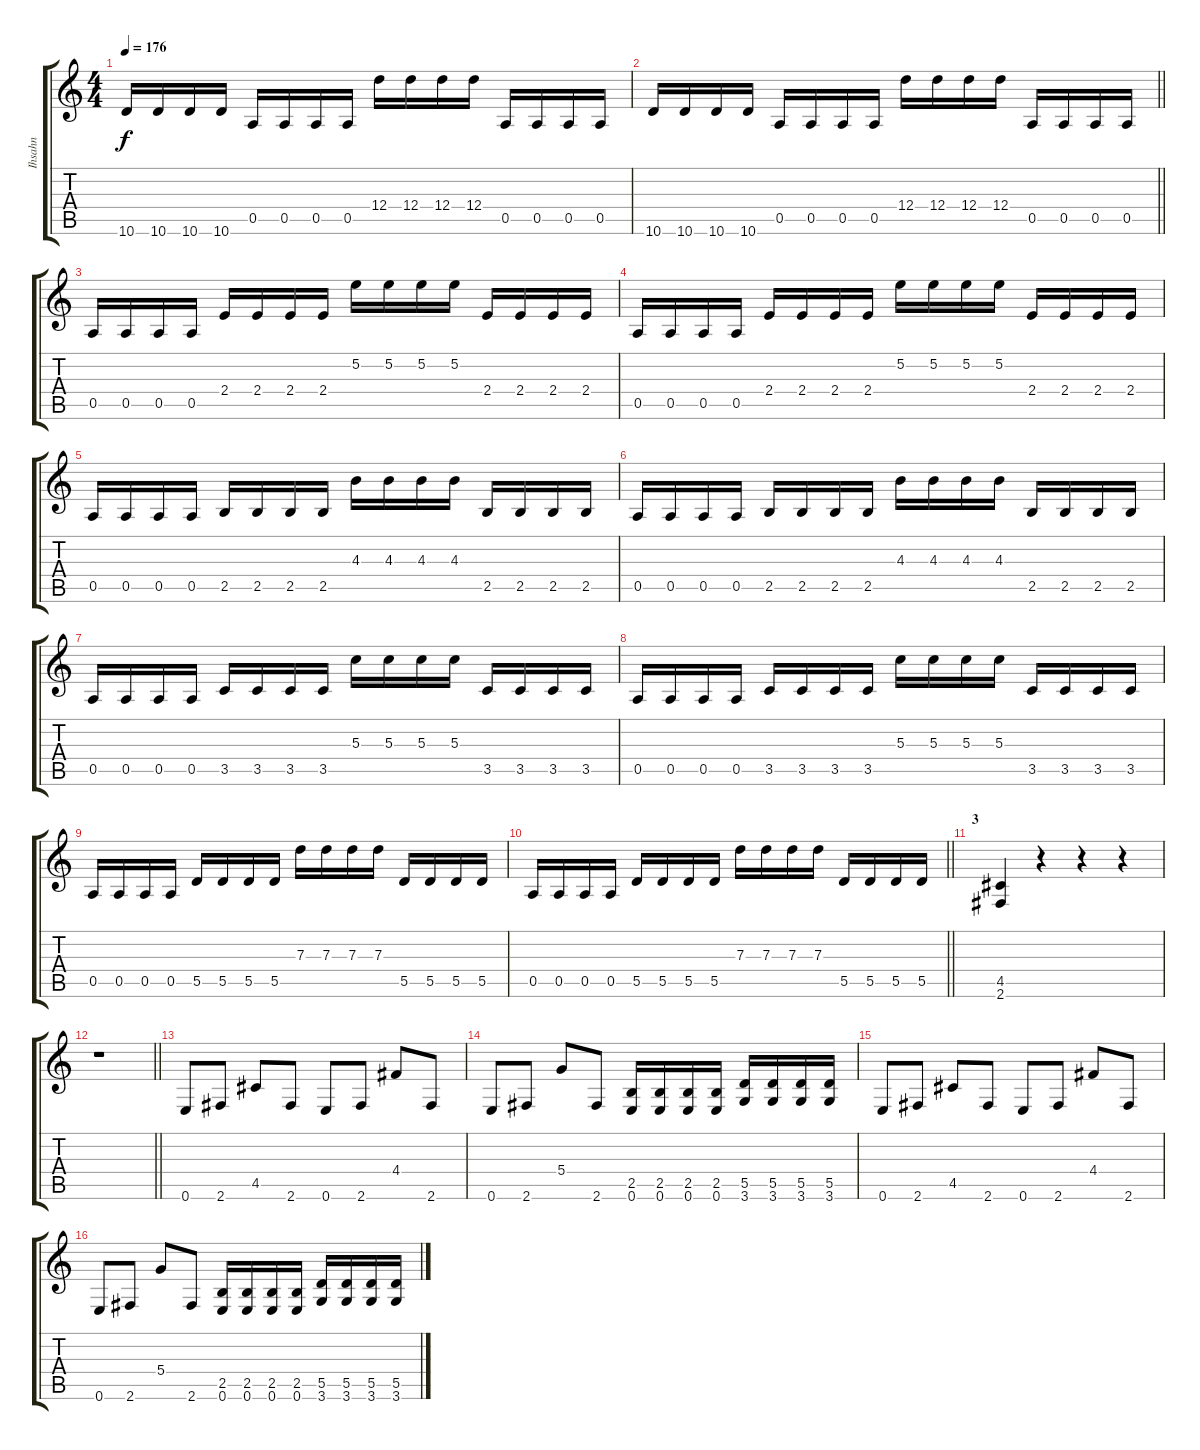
\track ("Ihsahn" "Ihsahn") {instrument distortionguitar}
\staff {score tabs}
\tuning (E4 B3 G3 D3 A2 E2) {hide}
\ts (4 4)
\tempo 176
\clef g2
\ks c
10.6.16{dy f} 10.6.16 10.6.16 10.6.16 0.5.16 0.5.16 0.5.16 0.5.16 12.4.16 12.4.16 12.4.16 12.4.16 0.5.16 0.5.16 0.5.16 0.5.16 |
\barLineRight lightlight
10.6.16 10.6.16 10.6.16 10.6.16 0.5.16 0.5.16 0.5.16 0.5.16 12.4.16 12.4.16 12.4.16 12.4.16 0.5.16 0.5.16 0.5.16 0.5.16 |
\section ("" "")
0.5.16 0.5.16 0.5.16 0.5.16 2.4.16 2.4.16 2.4.16 2.4.16 5.2.16 5.2.16 5.2.16 5.2.16 2.4.16 2.4.16 2.4.16 2.4.16 |
0.5.16 0.5.16 0.5.16 0.5.16 2.4.16 2.4.16 2.4.16 2.4.16 5.2.16 5.2.16 5.2.16 5.2.16 2.4.16 2.4.16 2.4.16 2.4.16 |
0.5.16 0.5.16 0.5.16 0.5.16 2.5.16 2.5.16 2.5.16 2.5.16 4.3.16 4.3.16 4.3.16 4.3.16 2.5.16 2.5.16 2.5.16 2.5.16 |
0.5.16 0.5.16 0.5.16 0.5.16 2.5.16 2.5.16 2.5.16 2.5.16 4.3.16 4.3.16 4.3.16 4.3.16 2.5.16 2.5.16 2.5.16 2.5.16 |
0.5.16 0.5.16 0.5.16 0.5.16 3.5.16 3.5.16 3.5.16 3.5.16 5.3.16 5.3.16 5.3.16 5.3.16 3.5.16 3.5.16 3.5.16 3.5.16 |
0.5.16 0.5.16 0.5.16 0.5.16 3.5.16 3.5.16 3.5.16 3.5.16 5.3.16 5.3.16 5.3.16 5.3.16 3.5.16 3.5.16 3.5.16 3.5.16 |
0.5.16 0.5.16 0.5.16 0.5.16 5.5.16 5.5.16 5.5.16 5.5.16 7.3.16 7.3.16 7.3.16 7.3.16 5.5.16 5.5.16 5.5.16 5.5.16 |
\barLineRight lightlight
0.5.16 0.5.16 0.5.16 0.5.16 5.5.16 5.5.16 5.5.16 5.5.16 7.3.16 7.3.16 7.3.16 7.3.16 5.5.16 5.5.16 5.5.16 5.5.16 |
\section ("" "3")
(4.5 2.6).4 r.4 r.4 r.4 |
\barLineRight lightlight
r.1 |
\section ("" "")
0.6.8 2.6.8 4.5.8 2.6.8 0.6.8 2.6.8 4.4.8 2.6.8 |
0.6.8 2.6.8 5.4.8 2.6.8 (2.5 0.6).16 (2.5 0.6).16 (2.5 0.6).16 (2.5 0.6).16 (5.5 3.6).16 (5.5 3.6).16 (5.5 3.6).16 (5.5 3.6).16 |
0.6.8 2.6.8 4.5.8 2.6.8 0.6.8 2.6.8 4.4.8 2.6.8 |
0.6.8 2.6.8 5.4.8 2.6.8 (2.5 0.6).16 (2.5 0.6).16 (2.5 0.6).16 (2.5 0.6).16 (5.5 3.6).16 (5.5 3.6).16 (5.5 3.6).16 (5.5 3.6).16
